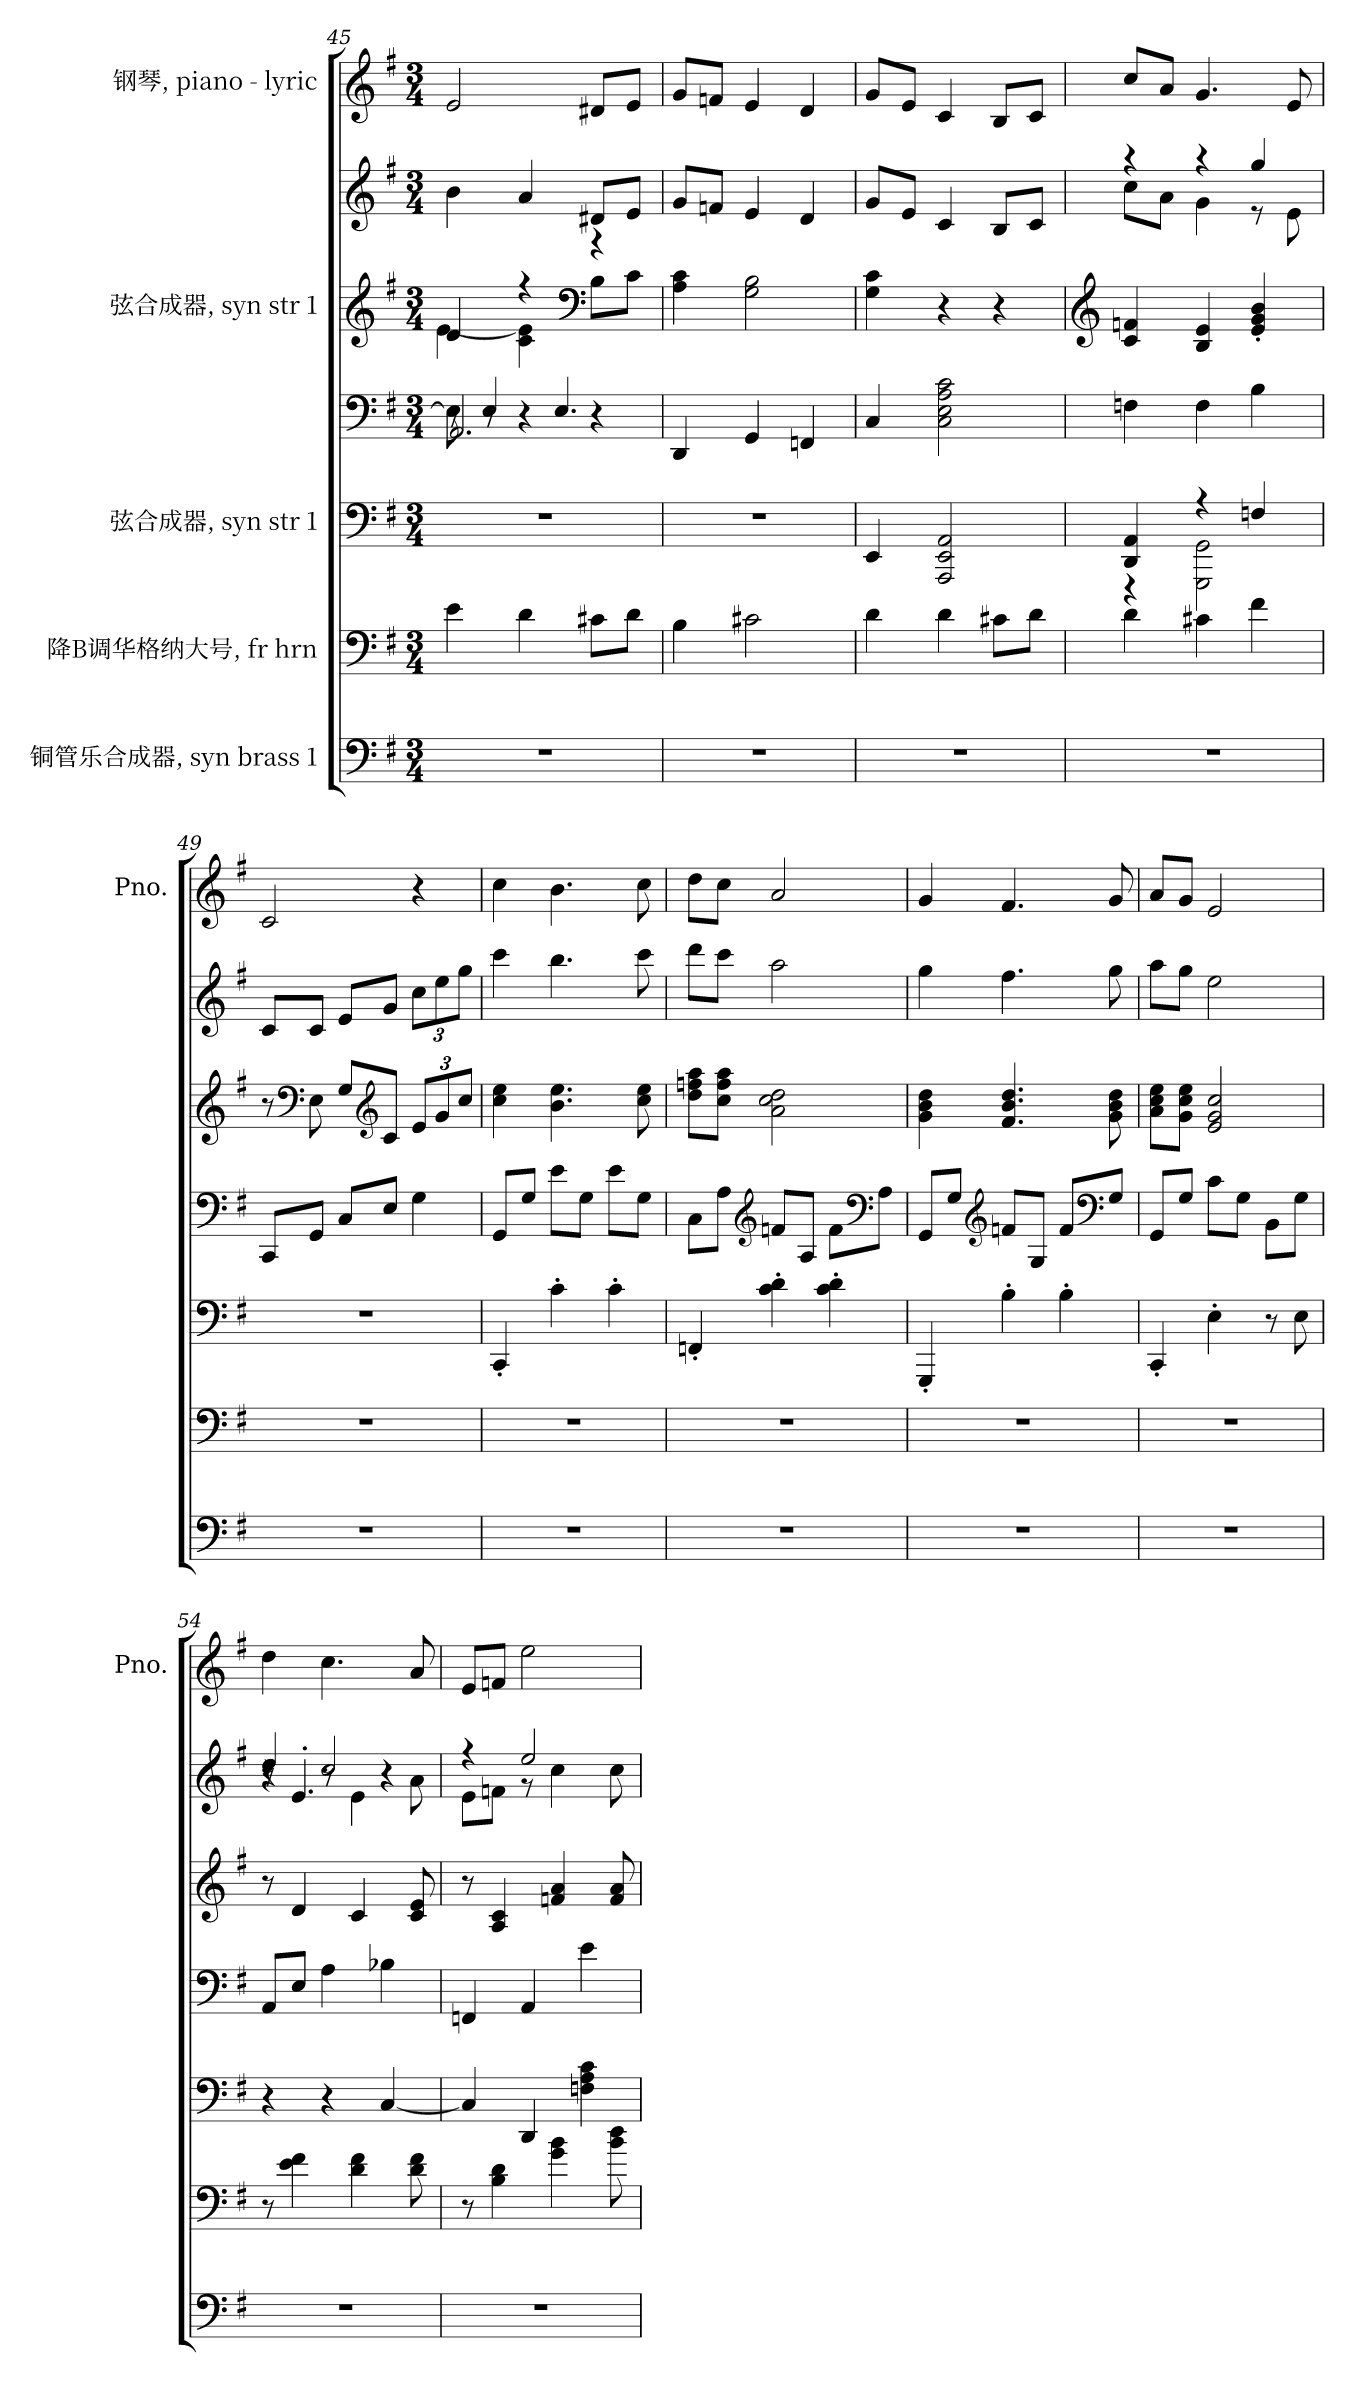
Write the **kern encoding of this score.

**kern	**kern	**kern	**kern	**kern	**kern	**kern
*part5	*part4	*part3	*part3	*part2	*part2	*part1
*staff7	*staff6	*staff5	*staff4	*staff3	*staff2	*staff1
*I"铜管乐合成器, syn brass 1	*I"降B调华格纳大号, fr hrn	*I"弦合成器, syn str 1	*	*I"弦合成器, syn str 1	*	*I"钢琴, piano - lyric
*	*	*	*	*	*	*I'Pno.
*clefF4	*clefF4	*clefF4	*clefF4	*clefG2	*clefG2	*clefG2
*	*ITrd1c2	*	*	*	*	*
*k[f#]	*k[b-]	*k[f#]	*k[f#]	*k[f#]	*k[f#]	*k[f#]
*M3/4	*M3/4	*M3/4	*M3/4	*M3/4	*M3/4	*M3/4
=45	=45	=45	=45	=45	=45	=45
*	*	*	*^	*^	*	*
*	*	*	*	*^	*	*	*	*
2.r	4d\	2.r	8r	8E\]	2.AA/	4d/	[4e\	4b\	2e/
.	.	.	4E/	8r	.	.	.	.	.
.	4c\	.	.	4r	.	4r	4c\ 4e\]	4a/	.
.	.	.	4.E/	.	.	.	.	.	.
*	*	*	*	*	*	*clefF4	*	*	*
.	8Bn\L	.	.	4r	.	4r	8B\L	8d#X/L	8d#X/L
.	8c\J	.	.	.	.	.	8c\J	8e/J	8e/J
*	*	*	*v	*v	*v	*	*	*	*
*	*	*	*	*v	*v	*	*
=46	=46	=46	=46	=46	=46	=46
2.r	4A\	2.r	4DD/	4A\ 4c\	8g/L	8g/L
.	.	.	.	.	8fn/J	8fn/J
.	2Bn\	.	4GG/	2G\ 2B\	4e/	4e/
.	.	.	4FFn/	.	4d/	4d/
!!LO:PB:g=z
=47	=47	=47	=47	=47	=47	=47
2.r	4c\	4EE/	4C/	4G\ 4c\	8g/L	8g/L
.	.	.	.	.	8e/J	8e/J
.	4c\	2AAA/ 2EE/ 2AA/	2C\ 2E\ 2A\ 2c\	4r	4c/	4c/
.	8Bn\L	.	.	4r	8B/L	8B/L
.	8c\J	.	.	.	8c/J	8c/J
=48	=48	=48	=48	=48	=48	=48
*	*	*	*	*clefG2	*	*
*	*	*^	*	*	*^	*
2.r	4c\	4DD/ 4AA/	4r	4Fn\	4c/ 4fn/	4r	8cc\L	8cc/L
.	.	.	.	.	.	.	8a\J	8a/J
.	4Bn\	4r	2GGG\ 2GG\	4F\	4B/ 4e/	4r	4g\	4.g/
.	4e\	4Fn/	.	4B\	4e/' 4g/' 4b/'	4gg/	8r	.
.	.	.	.	.	.	.	8e\	8e/
*	*	*v	*v	*	*	*v	*v	*
=49	=49	=49	=49	=49	=49	=49
2.r	2.r	2.r	8CC/L	8r	8c/L	2c/
*	*	*	*	*clefF4	*	*
.	.	.	8GG/J	8E\	8c/J	.
.	.	.	8C/L	8G/L	8e/L	.
*	*	*	*	*clefG2	*	*
.	.	.	8E/J	8c/J	8g/J	.
*	*	*	*	*Xbrackettup	*Xbrackettup	*
.	.	.	4G\	12e/L	12cc\L	4r
.	.	.	.	12g/	12ee\	.
.	.	.	.	12cc/J	12gg\J	.
=50	=50	=50	=50	=50	=50	=50
2.r	2.r	4CC'/	8GG/L	4cc\ 4ee\	4ccc\	4cc\
.	.	.	8G/J	.	.	.
.	.	4c'\	8e\L	4.b\ 4.ee\	4.bb\	4.b\
.	.	.	8G\J	.	.	.
.	.	4c'\	8e\L	.	.	.
.	.	.	8G\J	8cc\ 8ee\	8ccc\	8cc\
!!LO:PB:g=z
=51	=51	=51	=51	=51	=51	=51
2.r	2.r	4FFn'/	8C\L	8dd\ 8ffn\ 8aa\L	8ddd\L	8dd\L
.	.	.	8A\J	8cc\ 8ff\ 8aa\J	8ccc\J	8cc\J
*	*	*	*clefG2	*	*	*
.	.	4c\' 4d\'	8fn/L	2a\ 2cc\ 2dd\	2aa\	2a/
.	.	.	8A/J	.	.	.
.	.	4c\' 4d\'	8f\L	.	.	.
*	*	*	*clefF4	*	*	*
.	.	.	8A\J	.	.	.
=52	=52	=52	=52	=52	=52	=52
2.r	2.r	4GGG'/	8GG/L	4g\ 4b\ 4dd\	4gg\	4g/
.	.	.	8G/J	.	.	.
*	*	*	*clefG2	*	*	*
.	.	4B'\	8fn/L	4.f#/ 4.b/ 4.dd/	4.ff#\	4.f#/
.	.	.	8G/J	.	.	.
.	.	4B'\	8f/L	.	.	.
*	*	*	*clefF4	*	*	*
.	.	.	8G/J	8g\ 8b\ 8dd\	8gg\	8g/
=53	=53	=53	=53	=53	=53	=53
2.r	2.r	4CC'/	8GG/L	8a\ 8cc\ 8ee\L	8aa\L	8a/L
.	.	.	8G/J	8g\ 8cc\ 8ee\J	8gg\J	8g/J
.	.	4E'\	8c\L	2e/ 2g/ 2cc/	2ee\	2e/
.	.	.	8G\J	.	.	.
.	.	8r	8BB\L	.	.	.
.	.	8E\	8G\J	.	.	.
=54	=54	=54	=54	=54	=54	=54
*	*	*	*	*	*^	*
*	*	*	*	*	*	*^	*
2.r	8r	4r	8AA/L	8r	4dd/	4r	8r	4dd\
.	4d\ 4e\	.	8E/J	4d/	.	.	4.e'/	.
.	.	4r	4A\	.	2cc/	8r	.	4.cc\
.	4c\ 4e\	.	.	4c/	.	4e\	.	.
.	.	[4C/	4B-X\	.	.	.	4r	.
.	8c\ 8e\	.	.	8c/ 8e/	.	8a\	.	8a/
*	*	*	*	*	*	*v	*v	*
!!LO:PB:g=z
=55	=55	=55	=55	=55	=55	=55	=55
2.r	8r	4C/]	4FFn/	8r	4r	8e\L	8e/L
.	4A\ 4c\	.	.	4A/ 4c/	.	8fn\J	8fn/J
.	.	4DD/	4AA/	.	2ee/	8r	2ee\
.	4f\ 4a\	.	.	4fn/ 4a/	.	4cc\	.
.	.	4Fn\ 4A\ 4c\	4e\	.	.	.	.
.	8a\ 8cc\	.	.	8f/ 8a/	.	8cc\	.
*	*	*	*	*	*v	*v	*
=	=	=	=	=	=	=
*-	*-	*-	*-	*-	*-	*-
